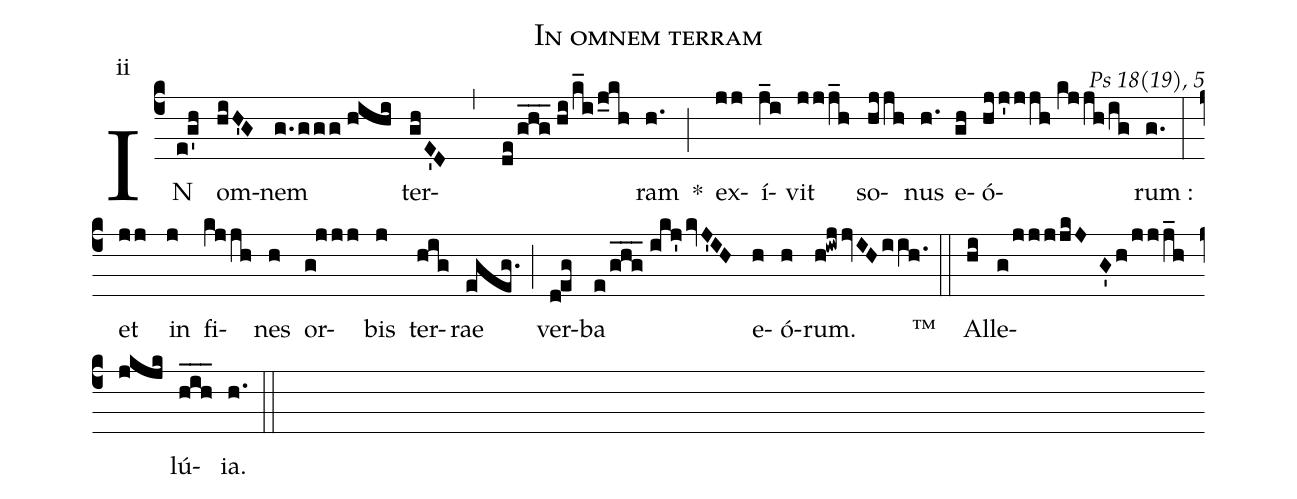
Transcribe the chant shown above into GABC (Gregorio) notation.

name:In omnem terram;
commentary: Ps 18(19), 5;
mode:ii;
%%
(c4) IN(e!g'h) om(hiH'G/)nem(g.ggg//hihi) ter(ghE'D , de/ghg___//hi/k_i/j_kh)ram(h.) *(;) ex(jj)í(j_i)vit(jjj_h) so(hjjh)nus(h.) e(gh)ó(hjj'jjh//kjjh/ig)rum~:(g.) (:) et(jj) in(j) fi(kjjh)nes(h) or(g!jjj)bis(j) ter(hig)rae(egeg.) (;) ver(d!eg)ba(e/ghg___//ikj'/kvJ'IH) e(h)ó(h)rum.(h!iwjjvIH/iih.) ™(::) Al(hi)le(g/jjj/jkJG'h/jjj_h/jkjk)lú(hih___)ia.(h.) (::)
